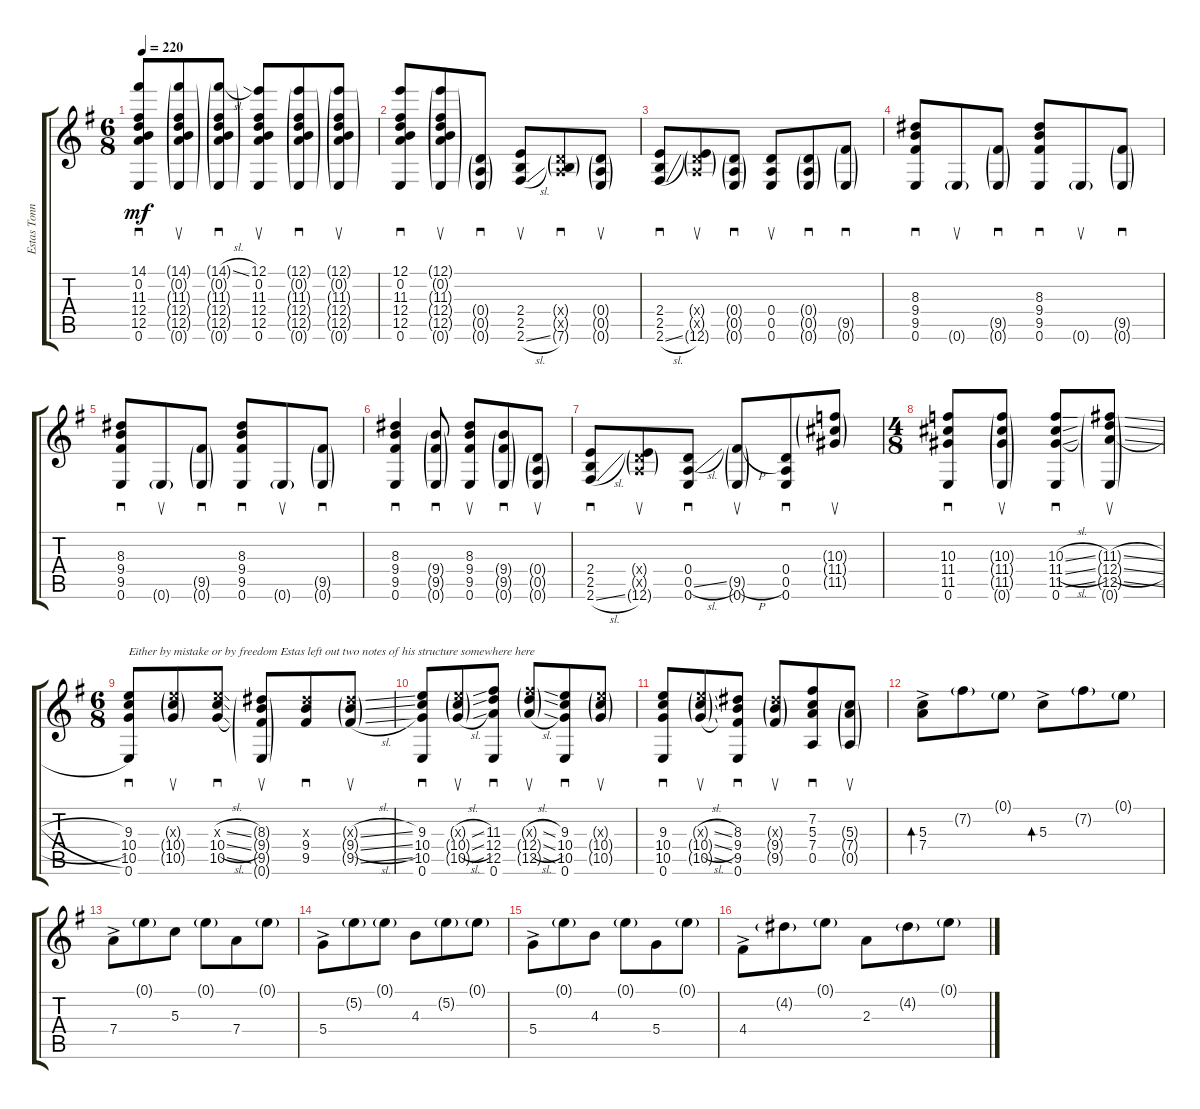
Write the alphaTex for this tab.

\track ("Estas Tonné" "Estas Tonn") {instrument acousticguitarnylon}
\staff {score tabs}
\tuning (E4 B3 G3 D3 A2 E2) {hide}
\ts (6 8)
\tempo 220
\clef g2
\ks eminor
(14.1 0.2 11.3 12.4 12.5 0.6).8{sd dy mf} (14.1{g} 0.2{g} 11.3{g} 12.4{g} 12.5{g} 0.6{g}).8{su} (14.1{sl g} 0.2{g} 11.3{g} 12.4{g} 12.5{g} 0.6{g}).8{sd} (12.1 0.2 11.3 12.4 12.5 0.6).8{su} (12.1{g} 0.2{g} 11.3{g} 12.4{g} 12.5{g} 0.6{g}).8{sd} (12.1{g} 0.2{g} 11.3{g} 12.4{g} 12.5{g} 0.6{g}).8{su} |
(12.1 0.2 11.3 12.4 12.5 0.6).8{sd} (12.1{g} 0.2{g} 11.3{g} 12.4{g} 12.5{g} 0.6{g}).8{su} (0.4{g} 0.5{g} 0.6{g}).8{sd} (2.4 2.5 2.6{sl}).8{su} (0.4{g x} 0.5{g x} 7.6{g}).8{sd} (0.4{g} 0.5{g} 0.6{g}).8{su} |
(2.4 2.5 2.6{sl}).8{sd} (0.4{g x} 0.5{g x} 12.6{g}).8{su} (0.4{g} 0.5{g} 0.6{g}).8{sd} (0.4 0.5 0.6).8{su} (0.4{g} 0.5{g} 0.6{g}).8{sd} (9.5{g} 0.6{g}).8{sd} |
(8.3 9.4 9.5 0.6).8{sd} 0.6{g}.8{su} (9.5{g} 0.6{g}).8{sd} (8.3 9.4 9.5 0.6).8{sd} 0.6{g}.8{su} (9.5{g} 0.6{g}).8{sd} |
(8.3 9.4 9.5 0.6).8{sd} 0.6{g}.8{su} (9.5{g} 0.6{g}).8{sd} (8.3 9.4 9.5 0.6).8{sd} 0.6{g}.8{su} (9.5{g} 0.6{g}).8{sd} |
(8.3 9.4 9.5 0.6).4{sd} (9.4{g} 9.5{g} 0.6{g}).8{sd} (8.3 9.4 9.5 0.6).8{su} (9.4{g} 9.5{g} 0.6{g}).8{sd} (0.4{g} 0.5{g} 0.6{g}).8{su} |
(2.4 2.5 2.6{sl}).8{sd} (0.4{g x} 0.5{g x} 12.6{g}).8{su} (0.4 0.5{sl} 0.6).8{sd} (9.5{h g} 0.6{g}).8{su} (0.4 0.5 0.6).8{sd} (10.3{g} 11.4{g} 11.5{g}).8{su} |
\ts (4 8)
(10.3 11.4 11.5 0.6).8{sd} (10.3{g} 11.4{g} 11.5{g} 0.6{g}).8{su} (10.3{sl} 11.4{sl} 11.5{sl} 0.6).8{sd} (11.3{sl g} 12.4{sl g} 12.5{sl g} 0.6{g}).8{su} |
\ts (6 8)
(9.3 10.4 10.5 0.6).8{sd txt "Either by mistake or by freedom Estas left out two notes of his structure somewhere here"} (9.3{g x} 10.4{g} 10.5{g}).8{su} (9.3{sl x} 10.4{sl} 10.5{sl}).8{sd} (8.3{g} 9.4{g} 9.5{g} 0.6{g}).8{su} (8.3{x} 9.4 9.5).8{sd} (8.3{sl g x} 9.4{sl g} 9.5{sl g}).8{su} |
(9.3 10.4 10.5 0.6).8{sd} (9.3{sl g x} 10.4{sl g} 10.5{sl g}).8{su} (11.3 12.4 12.5 0.6).8{sd} (11.3{sl g x} 12.4{sl g} 12.5{sl g}).8{su} (9.3 10.4 10.5 0.6).8{sd} (9.3{g x} 10.4{g} 10.5{g}).8{su} |
(9.3 10.4 10.5 0.6).8{sd} (9.3{sl g x} 10.4{sl g} 10.5{sl g}).8{su} (8.3 9.4 9.5 0.6).8{sd} (8.3{g x} 9.4{g} 9.5{g}).8{su} (7.2 5.3 7.4 0.5).8{sd} (5.3{g} 7.4{g} 0.5{g}).8{su} |
(5.3 7.4{ac}).8{bd 30} 7.2{g}.8 0.1{g}.8 5.3{ac}.8{bd 30} 7.2{g}.8 0.1{g}.8 |
7.4{ac}.8 0.1{g}.8 5.3.8 0.1{g}.8 7.4.8 0.1{g}.8 |
5.4{ac}.8 5.2{g}.8 0.1{g}.8 4.3.8 5.2{g}.8 0.1{g}.8 |
5.4{ac}.8 0.1{g}.8 4.3.8 0.1{g}.8 5.4.8 0.1{g}.8 |
4.4{ac}.8 4.2{g}.8 0.1{g}.8 2.3.8 4.2{g}.8 0.1{g}.8
